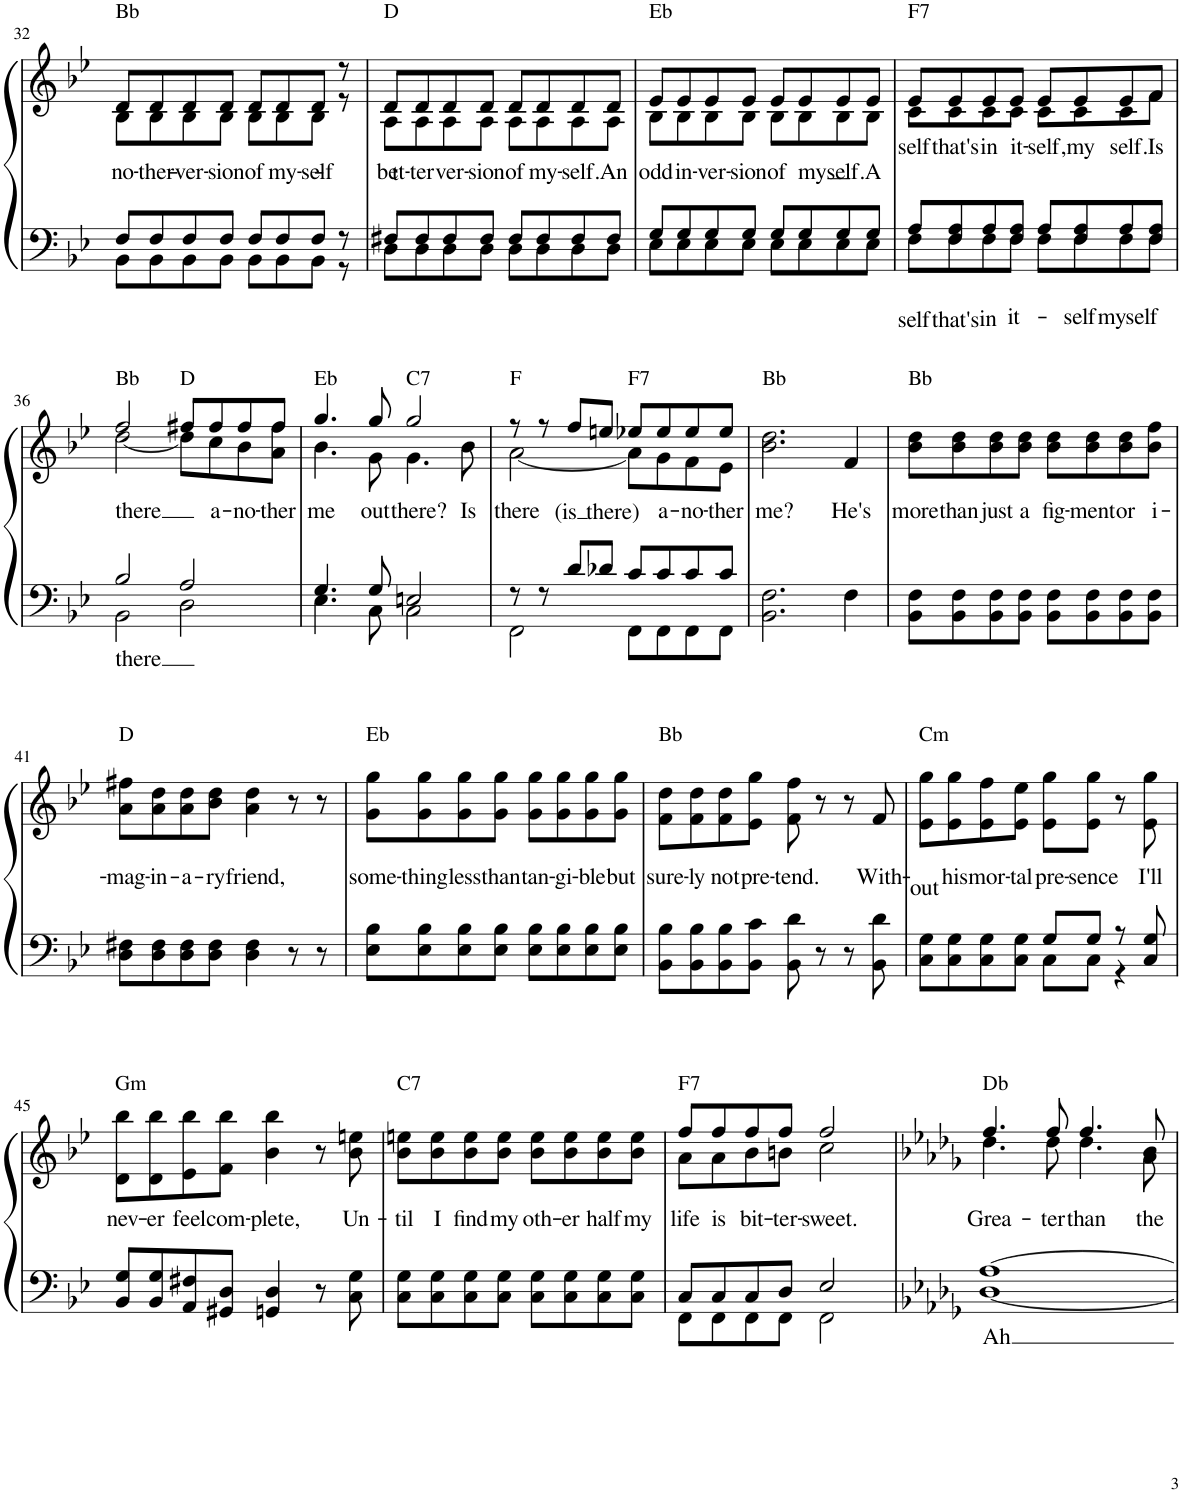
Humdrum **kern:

**kern	**text	**kern	**text	**text
*part1	*part1	*part1	*part1	*part1
*staff2	*staff2	*staff1	*staff1	*staff1
*I"Piano	*	*	*	*
*I'Pno.	*	*	*	*
!!LO:PB:g=z
*clefF4	*	*clefG2	*	*
*k[b-e-]	*	*k[b-e-]	*	*
*M4/4	*	*M4/4	*	*
=32	=32	=32	=32	=32
*^	*	*^	*	*
!	!	!	!LO:TX:a:t=Bb	!	!	!
!	!	!	!	!	!	!LO:LY:b
8F/L	8BB-\L	.	8d/L	8B-\L	.	no-
!	!	!	!	!	!	!LO:LY:b
8F/	8BB-\	.	8d/	8B-\	.	-ther
!	!	!	!	!	!	!LO:LY:b
8F/	8BB-\	.	8d/	8B-\	.	ver-
!	!	!	!	!	!	!LO:LY:b
8F/J	8BB-\J	.	8d/J	8B-\J	.	-sion
!	!	!	!	!	!	!LO:LY:b
8F/L	8BB-\L	.	8d/L	8B-\L	.	of
!	!	!	!	!	!	!LO:LY:b
8F/	8BB-\	.	8d/	8B-\	.	my-
!	!	!	!	!	!	!LO:LY:b
8F/J	8BB-\J	.	8d/J	8B-\J	.	-self
8r	8r	.	8r	8r	.	.
=33	=33	=33	=33	=33	=33	=33
!	!	!	!LO:TX:a:t=D	!	!	!
!	!	!	!	!	!	!LO:LY:b
8F#X/L	8D\L	.	8d/L	8A\L	.	bet-
!	!	!	!	!	!LO:LY:b	!LO:LY:b
8F#/	8D\	.	8d/	8A\	-t	-ter
!	!	!	!	!	!	!LO:LY:b
8F#/	8D\	.	8d/	8A\	.	ver-
!	!	!	!	!	!	!LO:LY:b
8F#/J	8D\J	.	8d/J	8A\J	.	-sion
!	!	!	!	!	!	!LO:LY:b
8F#/L	8D\L	.	8d/L	8A\L	.	of
!	!	!	!	!	!	!LO:LY:b
8F#/	8D\	.	8d/	8A\	.	my-
!	!	!	!	!	!	!LO:LY:b
8F#/	8D\	.	8d/	8A\	.	-self.
!	!	!	!	!	!	!LO:LY:b
8F#/J	8D\J	.	8d/J	8A\J	.	An
=34	=34	=34	=34	=34	=34	=34
!	!	!	!LO:TX:a:t=Eb	!	!	!
!	!	!	!	!	!	!LO:LY:b
8G/L	8E-\L	.	8e-/L	8B-\L	.	odd
!	!	!	!	!	!	!LO:LY:b
8G/	8E-\	.	8e-/	8B-\	.	in-
!	!	!	!	!	!	!LO:LY:b
8G/	8E-\	.	8e-/	8B-\	.	-ver-
!	!	!	!	!	!	!LO:LY:b
8G/J	8E-\J	.	8e-/J	8B-\J	.	-sion
!	!	!	!	!	!	!LO:LY:b
8G/L	8E-\L	.	8e-/L	8B-\L	.	of
!	!	!	!	!	!	!LO:LY:b
8G/	8E-\	.	8e-/	8B-\	.	my
!	!	!	!	!	!	!LO:LY:b
8G/	8E-\	.	8e-/	8B-\	.	self.
!	!	!	!	!	!	!LO:LY:b
8G/J	8E-\J	.	8e-/J	8B-\J	.	A
=35	=35	=35	=35	=35	=35	=35
!	!	!	!LO:TX:a:t=F7	!	!	!
!	!	!LO:LY:b	!	!	!LO:LY:b	!
8A/L	8F\L	self	8e-/L	8c\L	self	.
!	!	!LO:LY:b	!	!	!LO:LY:b	!
8F/ 8A/	8F\	that's	8e-/	8c\	that's	.
!	!	!LO:LY:b	!	!	!LO:LY:b	!
8A/	8F\	in	8e-/	8c\	in	.
!	!	!LO:LY:b	!	!	!LO:LY:b	!
8F/ 8A/J	8F\J	it-	8e-/J	8c\J	it-	.
!	!	!	!	!	!LO:LY:b	!
8A/L	8F\L	.	8e-/L	8c\L	-self,	.
!	!	!LO:LY:b	!	!	!LO:LY:b	!
8F/ 8A/	8F\	-self	8e-/	8c\	my	.
!	!	!LO:LY:b	!	!	!LO:LY:b	!
8A/	8F\	myself	8e-/	8c\	self.	.
!	!	!	!	!	!LO:LY:b	!
8F/ 8A/J	8F\J	.	8f/J	8f\J	Is	.
!!LO:LB:g=z	!!
=36	=36	=36	=36	=36	=36	=36
!	!	!	!LO:TX:a:t=Bb	!	!	!
!	!	!LO:LY:b	!	!	!LO:LY:b	!
2B-/	2BB-\	there	2ff/	[2dd\	there	.
!	!	!	!LO:TX:a:t=D	!	!	!
2A/	2D\	.	8ff#X/L	8dd\L]	.	.
!	!	!	!	!	!LO:LY:b	!
.	.	.	8ff#/	8cc\	a-	.
!	!	!	!	!	!LO:LY:b	!
.	.	.	8ff#/	8b-\	-no-	.
!	!	!	!	!	!LO:LY:b	!
.	.	.	8ff#/J	8a\ 8ff#\J	-ther	.
=37	=37	=37	=37	=37	=37	=37
!	!	!	!LO:TX:a:t=Eb	!	!	!
!	!	!	!	!	!LO:LY:b	!
4.G/	4.E-\	.	4.gg/	4.b-\	me	.
!	!	!	!	!	!LO:LY:b	!
8G/	8C\	.	8gg/	8g\	out	.
!	!	!	!LO:TX:a:t=C7	!	!	!
!	!	!	!	!	!LO:LY:b	!
2En/	2C\	.	2gg/	4.g\	there?	.
!	!	!	!	!	!LO:LY:b	!
.	.	.	.	8b-\	Is	.
=38	=38	=38	=38	=38	=38	=38
!	!	!	!LO:TX:a:t=F	!	!	!
!	!	!	!	!	!LO:LY:b	!
8r	2FF\	.	8r	[2a\	there	.
8r	.	.	8r	.	.	.
!	!	!	!	!	!LO:LY:b	!
8d/L	.	.	8ff/L	.	(is	.
!	!	!	!	!	!LO:LY:b	!
8d-X/J	.	.	8een/J	.	there)	.
!	!	!	!LO:TX:a:t=F7	!	!	!
8c/L	8FF\L	.	8ee-X/L	8a\L]	.	.
!	!	!	!	!	!LO:LY:b	!
8c/	8FF\	.	8ee-/	8g\	a-	.
!	!	!	!	!	!LO:LY:b	!
8c/	8FF\	.	8ee-/	8f\	-no-	.
!	!	!	!	!	!LO:LY:b	!
8c/J	8FF\J	.	8ee-/J	8e-\J	-ther	.
=39	=39	=39	=39	=39	=39	=39
!	!	!	!LO:TX:a:t=Bb	!	!	!
!	!	!	!	!	!LO:LY:b	!
*v	*v	*	*	*	*	*
*	*	*v	*v	*	*
2.BB-\ 2.F\	.	2.b-\ 2.dd\	me?	.
!	!	!	!LO:LY:b	!
4F\	.	4f/	He's	.
=40	=40	=40	=40	=40
!	!	!LO:TX:a:t=Bb	!	!
!	!	!	!LO:LY:b	!
8BB-\ 8F\L	.	8b-\ 8dd\L	more	.
!	!	!	!LO:LY:b	!
8BB-\ 8F\	.	8b-\ 8dd\	than	.
!	!	!	!LO:LY:b	!
8BB-\ 8F\	.	8b-\ 8dd\	just	.
!	!	!	!LO:LY:b	!
8BB-\ 8F\J	.	8b-\ 8dd\J	a	.
!	!	!	!LO:LY:b	!
8BB-\ 8F\L	.	8b-\ 8dd\L	fig-	.
!	!	!	!LO:LY:b	!
8BB-\ 8F\	.	8b-\ 8dd\	-ment	.
!	!	!	!LO:LY:b	!
8BB-\ 8F\	.	8b-\ 8dd\	or	.
!	!	!	!LO:LY:b	!
8BB-\ 8F\J	.	8b-\ 8ff\J	i-	.
!!LO:LB:g=z
=41	=41	=41	=41	=41
!	!	!LO:TX:a:t=D	!	!
!	!	!	!LO:LY:b	!
8D\ 8F#X\L	.	8a\ 8ff#X\L	-mag-	.
!	!	!	!LO:LY:b	!
8D\ 8F#\	.	8a\ 8dd\	-in-	.
!	!	!	!LO:LY:b	!
8D\ 8F#\	.	8a\ 8dd\	-a-	.
!	!	!	!LO:LY:b	!
8D\ 8F#\J	.	8b-\ 8dd\J	-ry	.
!	!	!	!LO:LY:b	!
4D\ 4F#\	.	4a\ 4dd\	friend,	.
8r	.	8r	.	.
8r	.	8r	.	.
=42	=42	=42	=42	=42
!	!	!LO:TX:a:t=Eb	!	!
!	!	!	!LO:LY:b	!
8E-\ 8B-\L	.	8g\ 8gg\L	some-	.
!	!	!	!LO:LY:b	!
8E-\ 8B-\	.	8g\ 8gg\	-thing	.
!	!	!	!LO:LY:b	!
8E-\ 8B-\	.	8g\ 8gg\	less	.
!	!	!	!LO:LY:b	!
8E-\ 8B-\J	.	8g\ 8gg\J	than	.
!	!	!	!LO:LY:b	!
8E-\ 8B-\L	.	8g\ 8gg\L	tan-	.
!	!	!	!LO:LY:b	!
8E-\ 8B-\	.	8g\ 8gg\	-gi-	.
!	!	!	!LO:LY:b	!
8E-\ 8B-\	.	8g\ 8gg\	-ble	.
!	!	!	!LO:LY:b	!
8E-\ 8B-\J	.	8g\ 8gg\J	but	.
=43	=43	=43	=43	=43
!	!	!LO:TX:a:t=Bb	!	!
!	!	!	!LO:LY:b	!
8BB-\ 8B-\L	.	8f\ 8dd\L	sure-	.
!	!	!	!LO:LY:b	!
8BB-\ 8B-\	.	8f\ 8dd\	-ly	.
!	!	!	!LO:LY:b	!
8BB-\ 8B-\	.	8f\ 8dd\	not	.
!	!	!	!LO:LY:b	!
8BB-\ 8c\J	.	8e-\ 8gg\J	pre-	.
!	!	!	!LO:LY:b	!
8BB-\ 8d\	.	8f\ 8ff\	-tend.	.
8r	.	8r	.	.
8r	.	8r	.	.
!	!	!	!LO:LY:b	!
8BB-\ 8d\	.	8f/	With-	.
=44	=44	=44	=44	=44
*^	*	*	*	*
!	!	!	!LO:TX:a:t=Cm	!	!
!	!	!	!	!LO:LY:b	!
8C\ 8G\L	2ryy	.	8e-\ 8gg\L	-out	.
!	!	!	!	!LO:LY:b	!
8C\ 8G\	.	.	8e-\ 8gg\	his	.
!	!	!	!	!LO:LY:b	!
8C\ 8G\	.	.	8e-\ 8ff\	mor-	.
!	!	!	!	!LO:LY:b	!
8C\ 8G\J	.	.	8e-\ 8ee-\J	-tal	.
!	!	!	!	!LO:LY:b	!
8G/L	8C\L	.	8e-\ 8gg\L	pre-	.
!	!	!	!	!LO:LY:b	!
8G/J	8C\J	.	8e-\ 8gg\J	sence	.
8r	4r	.	8r	.	.
!	!	!	!	!LO:LY:b	!
8C/ 8G/	.	.	8e-\ 8gg\	I'll	.
*v	*v	*	*	*	*
!!LO:LB:g=z
=45	=45	=45	=45	=45
!	!	!LO:TX:a:t=Gm	!	!
!	!	!	!LO:LY:b	!
8BB-/ 8G/L	.	8d\ 8bb-\L	nev-	.
!	!	!	!LO:LY:b	!
8BB-/ 8G/	.	8d\ 8bb-\	-er	.
!	!	!	!LO:LY:b	!
8AA/ 8F#X/	.	8e-\ 8bb-\	feel	.
!	!	!	!LO:LY:b	!
8GG#X/ 8D/J	.	8f\ 8bb-\J	com-	.
!	!	!	!LO:LY:b	!
4GGn/ 4D/	.	4b-\ 4bb-\	-plete,	.
8r	.	8r	.	.
!	!	!	!LO:LY:b	!
8C\ 8G\	.	8b-\ 8een\	Un-	.
=46	=46	=46	=46	=46
!	!	!LO:TX:a:t=C7	!	!
!	!	!	!LO:LY:b	!
8C\ 8G\L	.	8b-\ 8een\L	-til	.
!	!	!	!LO:LY:b	!
8C\ 8G\	.	8b-\ 8ee\	I	.
!	!	!	!LO:LY:b	!
8C\ 8G\	.	8b-\ 8ee\	find	.
!	!	!	!LO:LY:b	!
8C\ 8G\J	.	8b-\ 8ee\J	my	.
!	!	!	!LO:LY:b	!
8C\ 8G\L	.	8b-\ 8ee\L	oth-	.
!	!	!	!LO:LY:b	!
8C\ 8G\	.	8b-\ 8ee\	-er	.
!	!	!	!LO:LY:b	!
8C\ 8G\	.	8b-\ 8ee\	half	.
!	!	!	!LO:LY:b	!
8C\ 8G\J	.	8b-\ 8ee\J	my	.
=47	=47	=47	=47	=47
*^	*	*^	*	*
!	!	!	!LO:TX:a:t=F7	!	!	!
!	!	!	!	!	!LO:LY:b	!
8C/L	8FF\L	.	8ff/L	8a\L	life	.
!	!	!	!	!	!LO:LY:b	!
8C/	8FF\	.	8ff/	8a\	is	.
!	!	!	!	!	!LO:LY:b	!
8C/	8FF\	.	8ff/	8b-\	bit-	.
!	!	!	!	!	!LO:LY:b	!
8D/J	8FF\J	.	8ff/J	8bn\J	-ter-	.
!	!	!	!	!	!LO:LY:b	!
2E-/	2FF\	.	2ff/	2cc\	sweet.	.
=48	=48	=48	=48	=48	=48	=48
*k[b-e-a-d-g-]	*	*	*k[b-e-a-d-g-]	*	*	*
!	!	!	!LO:TX:a:t=Db	!	!	!
!	!	!LO:LY:b	!	!	!LO:LY:b	!
[1A-	[1D-	Ah	4.ff/	4.dd-\	Grea-	.
!	!	!	!	!	!LO:LY:b	!
.	.	.	8ff/	8dd-\	-ter	.
!	!	!	!	!	!LO:LY:b	!
.	.	.	4.ff/	4.dd-\	than	.
!	!	!	!	!	!LO:LY:b	!
.	.	.	8dd-/	8a-\	the	.
*v	*v	*	*	*	*	*
*	*	*v	*v	*	*
=	=	=	=	=
*-	*-	*-	*-	*-
